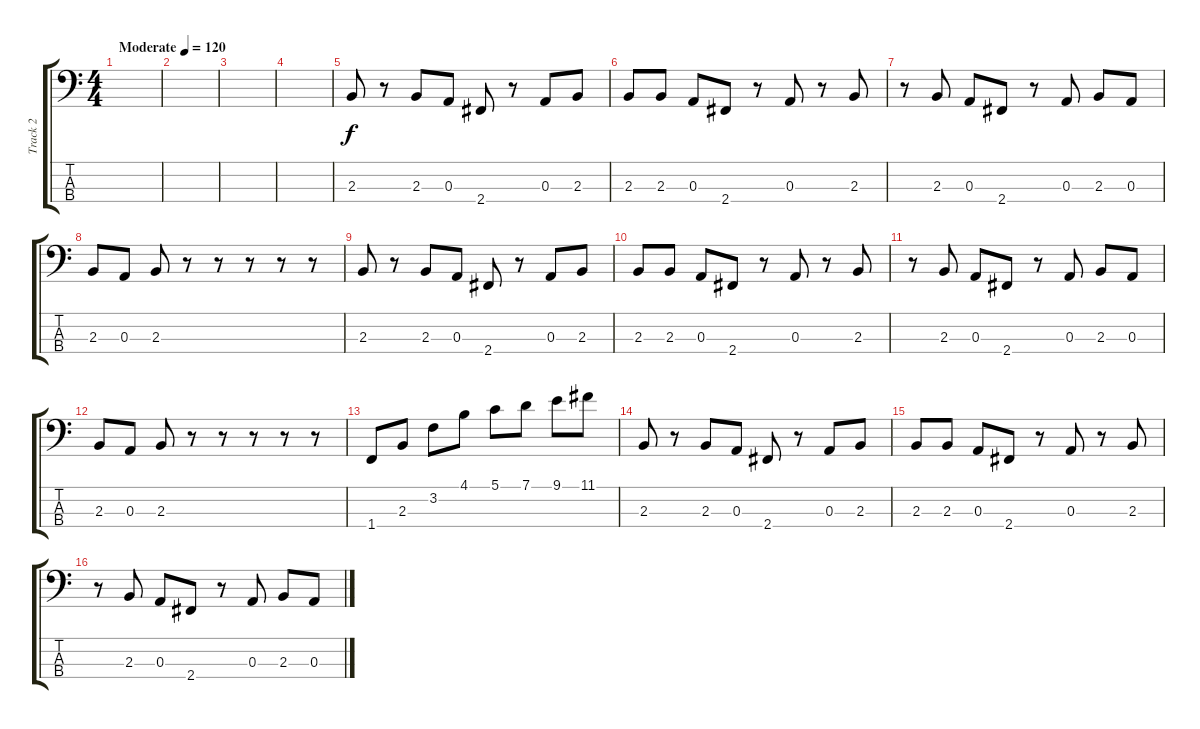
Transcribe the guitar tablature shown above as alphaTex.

\track ("Track 2" "Track 2") {instrument electricbassfinger}
\staff {score tabs}
\tuning (G2 D2 A1 E1) {hide}
\ts (4 4)
\tempo (120 "Moderate")
\clef f4
\ks c
|
|
|
|
2.3.8 r.8 2.3.8 0.3.8 2.4.8 r.8 0.3.8 2.3.8 |
2.3.8 2.3.8 0.3.8 2.4.8 r.8 0.3.8 r.8 2.3.8 |
r.8 2.3.8 0.3.8 2.4.8 r.8 0.3.8 2.3.8 0.3.8 |
2.3.8 0.3.8 2.3.8 r.8 r.8 r.8 r.8 r.8 |
2.3.8 r.8 2.3.8 0.3.8 2.4.8 r.8 0.3.8 2.3.8 |
2.3.8 2.3.8 0.3.8 2.4.8 r.8 0.3.8 r.8 2.3.8 |
r.8 2.3.8 0.3.8 2.4.8 r.8 0.3.8 2.3.8 0.3.8 |
2.3.8 0.3.8 2.3.8 r.8 r.8 r.8 r.8 r.8 |
1.4.8 2.3.8 3.2.8 4.1.8 5.1.8 7.1.8 9.1.8 11.1.8 |
2.3.8 r.8 2.3.8 0.3.8 2.4.8 r.8 0.3.8 2.3.8 |
2.3.8 2.3.8 0.3.8 2.4.8 r.8 0.3.8 r.8 2.3.8 |
r.8 2.3.8 0.3.8 2.4.8 r.8 0.3.8 2.3.8 0.3.8
